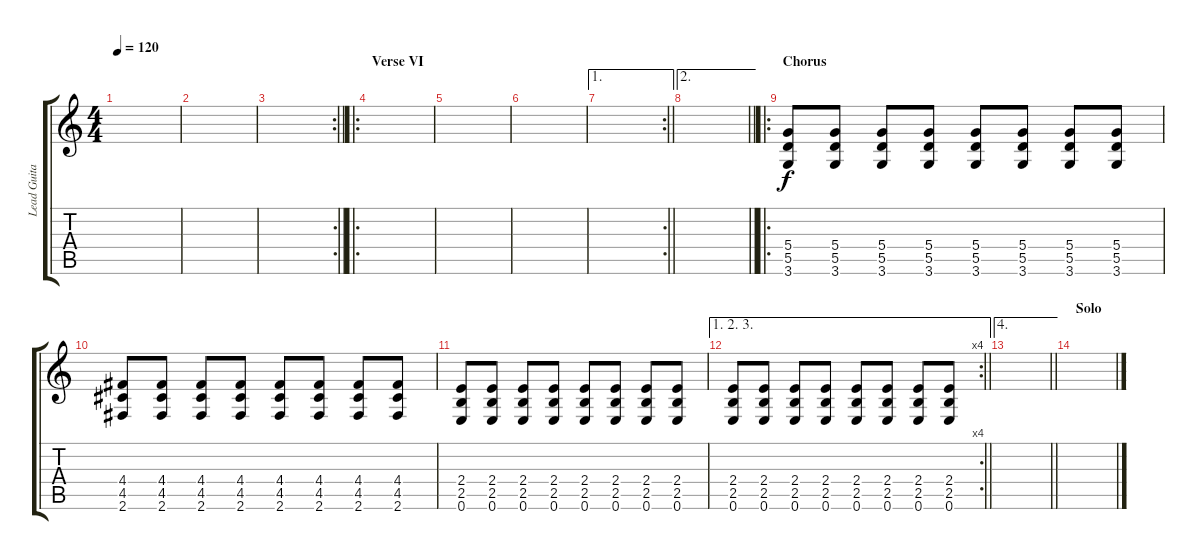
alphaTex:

\track ("Lead Guitar" "Lead Guita") {instrument acousticguitarsteel}
\staff {score tabs}
\tuning (E4 B3 G3 D3 A2 E2) {hide}
\ts (4 4)
\tempo 120
\clef g2
\ks c
|
|
\rc 2
\barLineRight lightlight
|
\ro
\section ("" "Verse VI")
|
|
|
\ae 1
\rc 2
\barLineRight lightlight
|
\ae 2
\barLineRight lightlight
|
\ro
\section ("" "Chorus")
(5.4 5.5 3.6).8 (5.4 5.5 3.6).8 (5.4 5.5 3.6).8 (5.4 5.5 3.6).8 (5.4 5.5 3.6).8 (5.4 5.5 3.6).8 (5.4 5.5 3.6).8 (5.4 5.5 3.6).8 |
(4.4 4.5 2.6).8 (4.4 4.5 2.6).8 (4.4 4.5 2.6).8 (4.4 4.5 2.6).8 (4.4 4.5 2.6).8 (4.4 4.5 2.6).8 (4.4 4.5 2.6).8 (4.4 4.5 2.6).8 |
(2.4 2.5 0.6).8 (2.4 2.5 0.6).8 (2.4 2.5 0.6).8 (2.4 2.5 0.6).8 (2.4 2.5 0.6).8 (2.4 2.5 0.6).8 (2.4 2.5 0.6).8 (2.4 2.5 0.6).8 |
\ae (1 2 3)
\rc 4
\barLineRight lightlight
(2.4 2.5 0.6).8 (2.4 2.5 0.6).8 (2.4 2.5 0.6).8 (2.4 2.5 0.6).8 (2.4 2.5 0.6).8 (2.4 2.5 0.6).8 (2.4 2.5 0.6).8 (2.4 2.5 0.6).8 |
\ae 4
\barLineRight lightlight
|
\section ("" "Solo")
